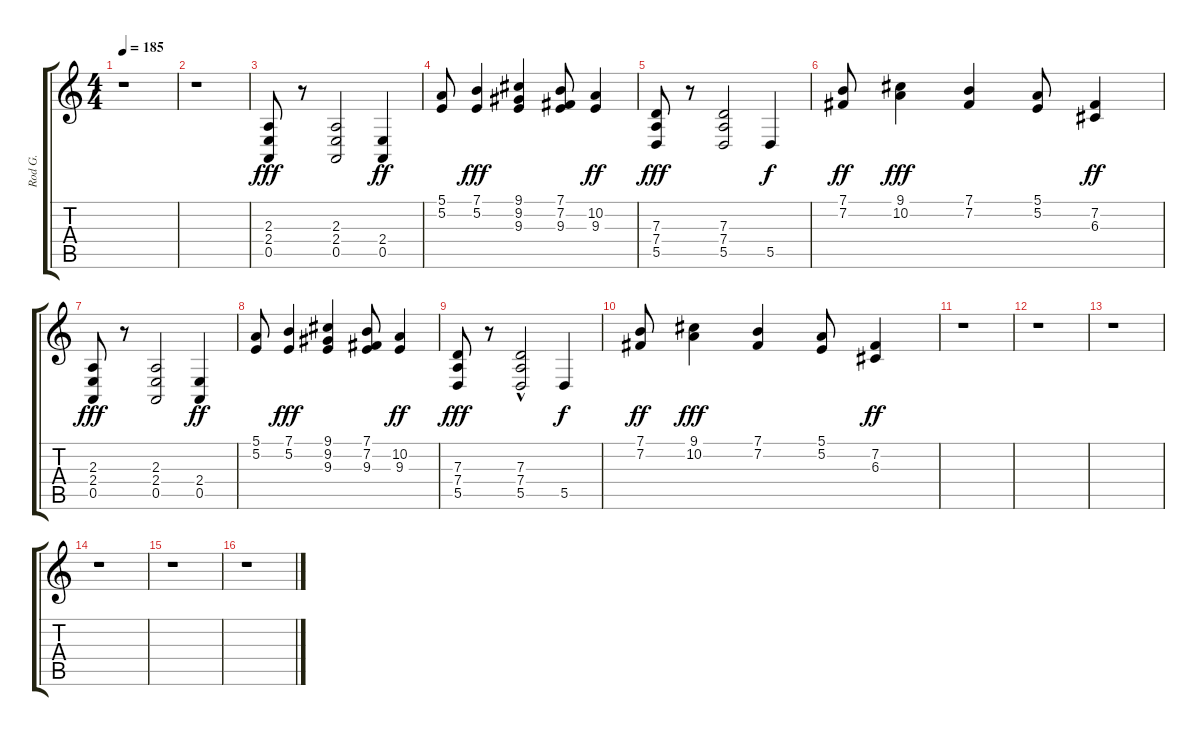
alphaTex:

\track ("Rod G." "Rod G.") {instrument brightacousticpiano}
\staff {score tabs}
\tuning (E4 B3 G3 D3 A2 E2) {hide}
\ts (4 4)
\tempo 185
\clef g2
\ks c
r.1{dy fff instrument brightacousticpiano} |
r.1 |
(2.3 2.4 0.5).8 r.8 (2.3 2.4 0.5).2 (2.4 0.5).4{dy ff} |
(5.1 5.2).8 (7.1 5.2).4{dy fff} (9.1 9.2 9.3).4 (7.1 7.2 9.3).8 (10.2 9.3).4{dy ff} |
(7.3 7.4 5.5).8{dy fff} r.8 (7.3 7.4 5.5).2 5.5.4{dy f} |
(7.1 7.2).8{dy ff} (9.1 10.2).4{dy fff} (7.1 7.2).4 (5.1 5.2).8 (7.2 6.3).4{dy ff} |
(2.3 2.4 0.5).8{dy fff} r.8 (2.3 2.4 0.5).2 (2.4 0.5).4{dy ff} |
(5.1 5.2).8 (7.1 5.2).4{dy fff} (9.1 9.2 9.3).4 (7.1 7.2 9.3).8 (10.2 9.3).4{dy ff} |
(7.3 7.4 5.5).8{dy fff} r.8 (7.3{hac} 7.4 5.5).2 5.5.4{dy f} |
(7.1 7.2).8{dy ff} (9.1 10.2).4{dy fff} (7.1 7.2).4 (5.1 5.2).8 (7.2 6.3).4{dy ff} |
r.1 |
r.1 |
r.1 |
r.1 |
r.1 |
r.1
